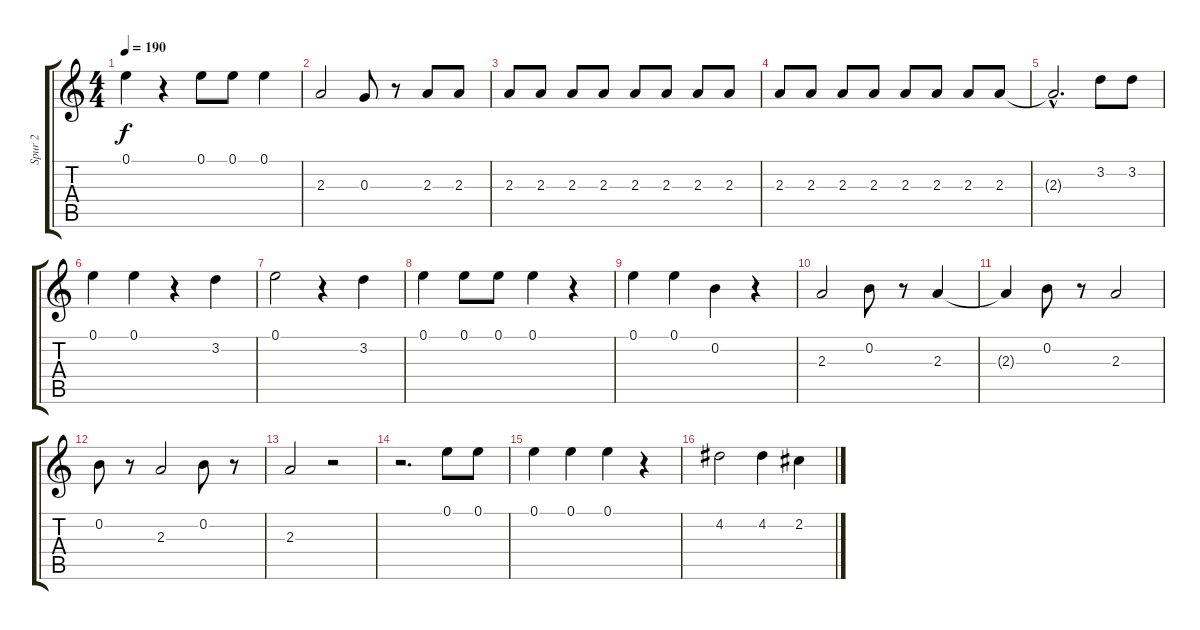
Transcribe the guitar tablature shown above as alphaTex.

\track ("Spur 2" "Spur 2") {instrument electricguitarclean}
\staff {score tabs}
\tuning (E4 B3 G3 D3 A2 E2) {hide}
\ts (4 4)
\tempo 190
\clef g2
\ks c
0.1.4{dy f} r.4 0.1.8 0.1.8 0.1.4 |
2.3.2 0.3.8 r.8 2.3.8 2.3.8 |
2.3.8 2.3.8 2.3.8 2.3.8 2.3.8 2.3.8 2.3.8 2.3.8 |
2.3.8 2.3.8 2.3.8 2.3.8 2.3.8 2.3.8 2.3.8 2.3.8 |
2.3{hac t}.2{d} 3.2.8 3.2.8 |
0.1.4 0.1.4 r.4 3.2.4 |
0.1.2 r.4 3.2.4 |
0.1.4 0.1.8 0.1.8 0.1.4 r.4 |
0.1.4 0.1.4 0.2.4 r.4 |
2.3.2 0.2.8 r.8 2.3.4 |
2.3{t}.4 0.2.8 r.8 2.3.2 |
0.2.8 r.8 2.3.2 0.2.8 r.8 |
2.3.2 r.2 |
r.2{d} 0.1.8 0.1.8 |
0.1.4 0.1.4 0.1.4 r.4 |
4.2.2 4.2.4 2.2.4
